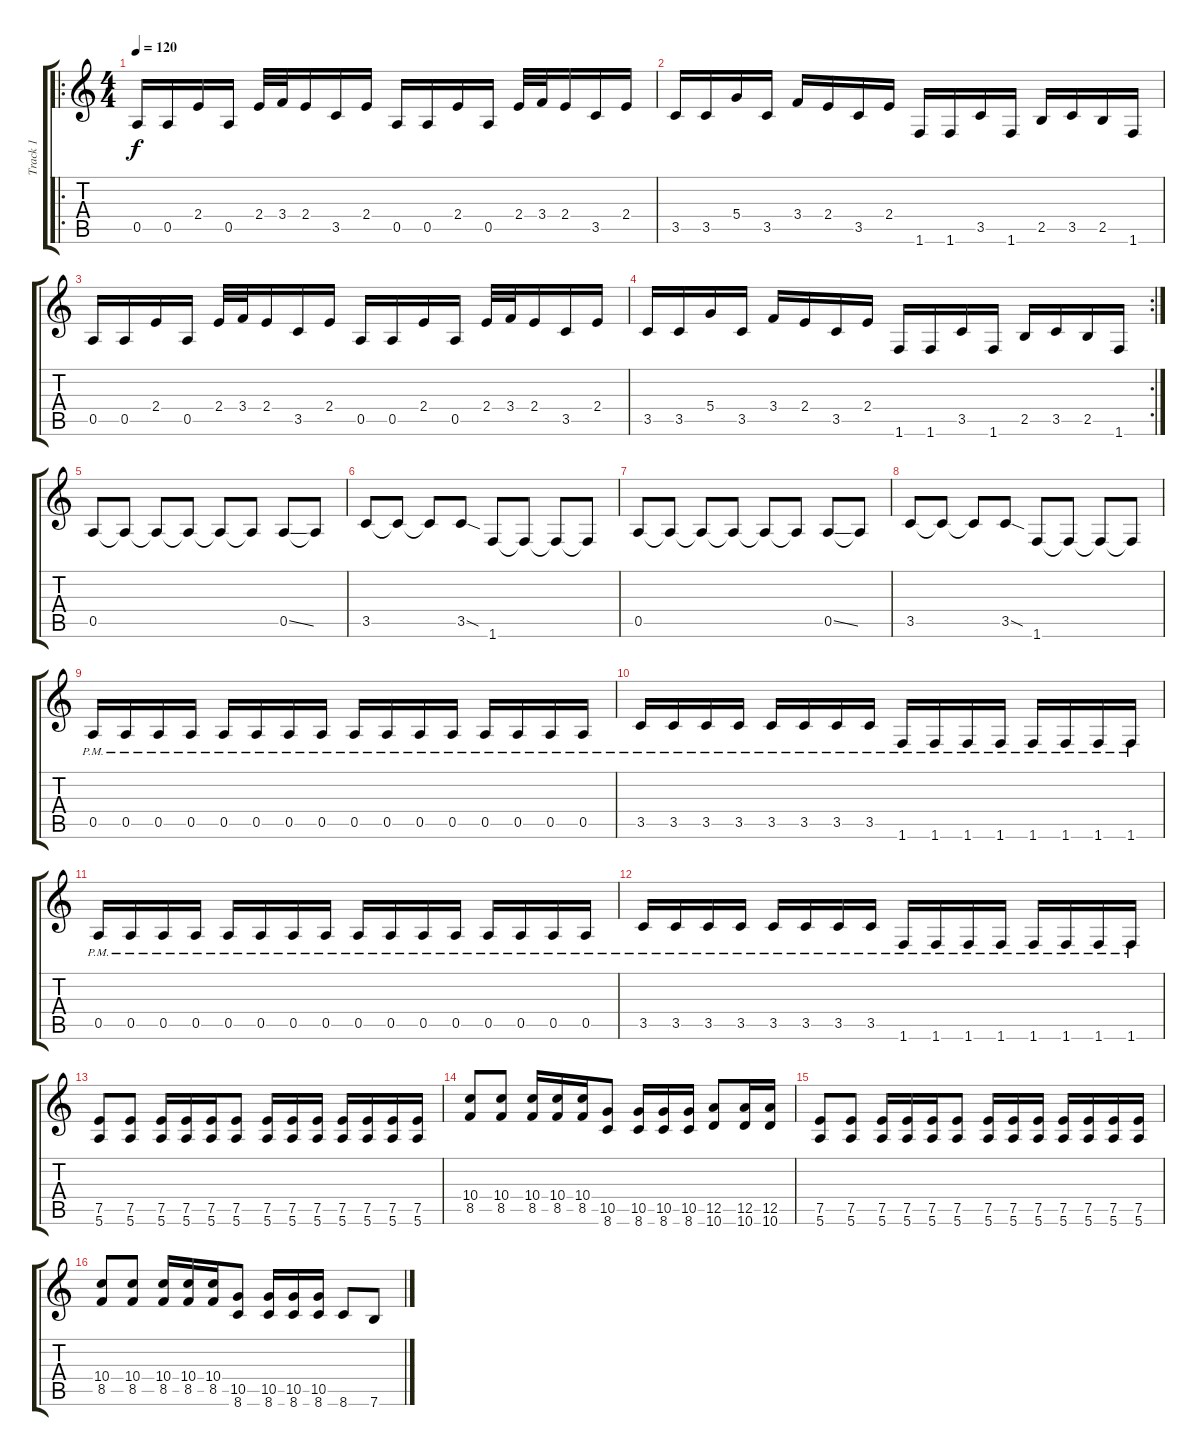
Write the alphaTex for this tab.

\track ("Track 1" "Track 1") {instrument distortionguitar}
\staff {score tabs}
\tuning (E4 B3 G3 D3 A2 E2) {hide}
\ro
\ts (4 4)
\tempo 120
\clef g2
\ks c
0.5.16{dy f instrument distortionguitar} 0.5.16 2.4.16 0.5.16 2.4.32 3.4.32 2.4.16 3.5.16 2.4.16 0.5.16 0.5.16 2.4.16 0.5.16 2.4.32 3.4.32 2.4.16 3.5.16 2.4.16 |
3.5.16 3.5.16 5.4.16 3.5.16 3.4.16 2.4.16 3.5.16 2.4.16 1.6.16 1.6.16 3.5.16 1.6.16 2.5.16 3.5.16 2.5.16 1.6.16 |
0.5.16 0.5.16 2.4.16 0.5.16 2.4.32 3.4.32 2.4.16 3.5.16 2.4.16 0.5.16 0.5.16 2.4.16 0.5.16 2.4.32 3.4.32 2.4.16 3.5.16 2.4.16 |
\rc 2
3.5.16 3.5.16 5.4.16 3.5.16 3.4.16 2.4.16 3.5.16 2.4.16 1.6.16 1.6.16 3.5.16 1.6.16 2.5.16 3.5.16 2.5.16 1.6.16 |
0.5.8 0.5{t}.8 0.5{t}.8 0.5{t}.8 0.5{t}.8 0.5{t}.8 0.5{ss}.8 0.5{t}.8 |
3.5.8 3.5{t}.8 3.5{t}.8 3.5{sod}.8 1.6.8 1.6{t}.8 1.6{t}.8 1.6{t}.8 |
0.5.8 0.5{t}.8 0.5{t}.8 0.5{t}.8 0.5{t}.8 0.5{t}.8 0.5{ss}.8 0.5{t}.8 |
3.5.8 3.5{t}.8 3.5{t}.8 3.5{sod}.8 1.6.8 1.6{t}.8 1.6{t}.8 1.6{t}.8 |
0.5{pm}.16 0.5{pm}.16 0.5{pm}.16 0.5{pm}.16 0.5{pm}.16 0.5{pm}.16 0.5{pm}.16 0.5{pm}.16 0.5{pm}.16 0.5{pm}.16 0.5{pm}.16 0.5{pm}.16 0.5{pm}.16 0.5{pm}.16 0.5{pm}.16 0.5{pm}.16 |
3.5{pm}.16 3.5{pm}.16 3.5{pm}.16 3.5{pm}.16 3.5{pm}.16 3.5{pm}.16 3.5{pm}.16 3.5{pm}.16 1.6{pm}.16 1.6{pm}.16 1.6{pm}.16 1.6{pm}.16 1.6{pm}.16 1.6{pm}.16 1.6{pm}.16 1.6{pm}.16 |
0.5{pm}.16 0.5{pm}.16 0.5{pm}.16 0.5{pm}.16 0.5{pm}.16 0.5{pm}.16 0.5{pm}.16 0.5{pm}.16 0.5{pm}.16 0.5{pm}.16 0.5{pm}.16 0.5{pm}.16 0.5{pm}.16 0.5{pm}.16 0.5{pm}.16 0.5{pm}.16 |
3.5{pm}.16 3.5{pm}.16 3.5{pm}.16 3.5{pm}.16 3.5{pm}.16 3.5{pm}.16 3.5{pm}.16 3.5{pm}.16 1.6{pm}.16 1.6{pm}.16 1.6{pm}.16 1.6{pm}.16 1.6{pm}.16 1.6{pm}.16 1.6{pm}.16 1.6{pm}.16 |
(7.5 5.6).8 (7.5 5.6).8 (7.5 5.6).16 (7.5 5.6).16 (7.5 5.6).16 (7.5 5.6).8 (7.5 5.6).16 (7.5 5.6).16 (7.5 5.6).16 (7.5 5.6).16 (7.5 5.6).16 (7.5 5.6).16 (7.5 5.6).16 |
(10.4 8.5).8 (10.4 8.5).8 (10.4 8.5).16 (10.4 8.5).16 (10.4 8.5).16 (10.5 8.6).8 (10.5 8.6).16 (10.5 8.6).16 (10.5 8.6).16 (12.5 10.6).8 (12.5 10.6).16 (12.5 10.6).16 |
(7.5 5.6).8 (7.5 5.6).8 (7.5 5.6).16 (7.5 5.6).16 (7.5 5.6).16 (7.5 5.6).8 (7.5 5.6).16 (7.5 5.6).16 (7.5 5.6).16 (7.5 5.6).16 (7.5 5.6).16 (7.5 5.6).16 (7.5 5.6).16 |
(10.4 8.5).8 (10.4 8.5).8 (10.4 8.5).16 (10.4 8.5).16 (10.4 8.5).16 (10.5 8.6).8 (10.5 8.6).16 (10.5 8.6).16 (10.5 8.6).16 8.6.8 7.6.8
